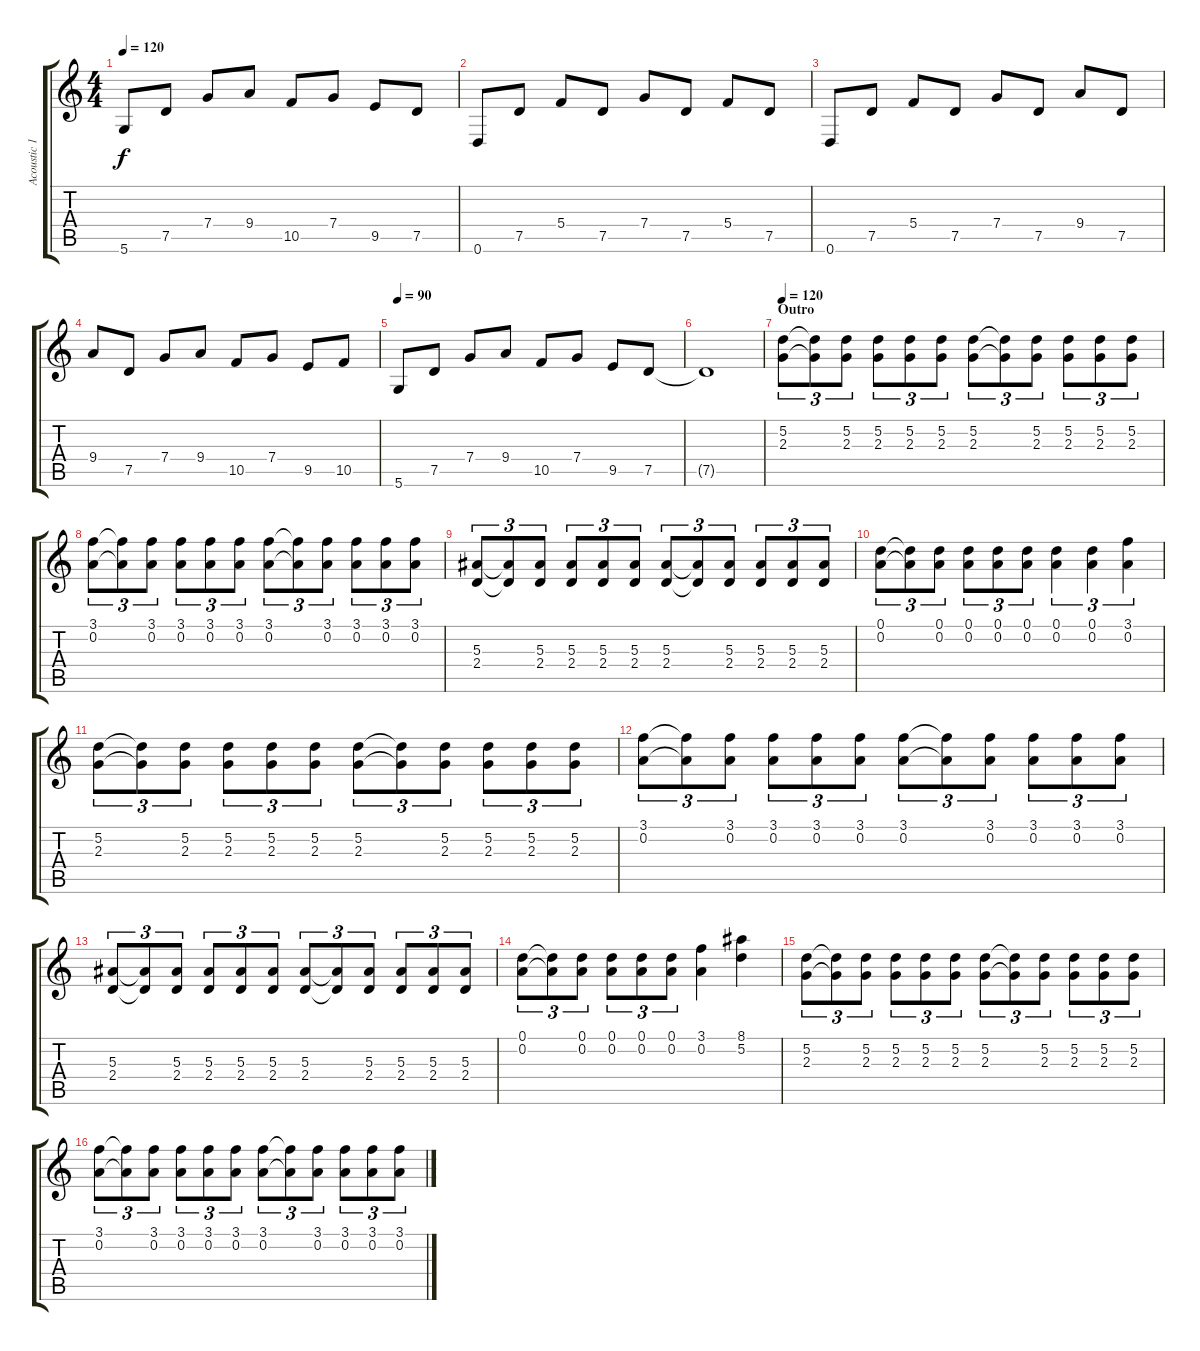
\track ("Acoustic 1" "Acoustic 1") {instrument acousticguitarsteel}
\staff {score tabs}
\tuning (D4 A3 F3 C3 G2 D2) {hide}
\ts (4 4)
\tempo 120
\clef g2
\ks c
5.6.8{dy f} 7.5.8 7.4.8 9.4.8 10.5.8 7.4.8 9.5.8 7.5.8 |
0.6.8 7.5.8 5.4.8 7.5.8 7.4.8 7.5.8 5.4.8 7.5.8 |
0.6.8 7.5.8 5.4.8 7.5.8 7.4.8 7.5.8 9.4.8 7.5.8 |
9.4.8 7.5.8 7.4.8 9.4.8 10.5.8 7.4.8 9.5.8 10.5.8 |
\tempo 90
5.6.8 7.5.8 7.4.8 9.4.8 10.5.8 7.4.8 9.5.8 7.5.8 |
7.5{t}.1 |
\section ("" "Outro")
\tempo 120
(5.2 2.3).8{tu (3 2) volume 13} (5.2{t} 2.3{t}).8{tu (3 2)} (5.2 2.3).8{tu (3 2)} (5.2 2.3).8{tu (3 2)} (5.2 2.3).8{tu (3 2)} (5.2 2.3).8{tu (3 2)} (5.2 2.3).8{tu (3 2)} (5.2{t} 2.3{t}).8{tu (3 2)} (5.2 2.3).8{tu (3 2)} (5.2 2.3).8{tu (3 2)} (5.2 2.3).8{tu (3 2)} (5.2 2.3).8{tu (3 2)} |
(3.1 0.2).8{tu (3 2)} (3.1{t} 0.2{t}).8{tu (3 2)} (3.1 0.2).8{tu (3 2)} (3.1 0.2).8{tu (3 2)} (3.1 0.2).8{tu (3 2)} (3.1 0.2).8{tu (3 2)} (3.1 0.2).8{tu (3 2)} (3.1{t} 0.2{t}).8{tu (3 2)} (3.1 0.2).8{tu (3 2)} (3.1 0.2).8{tu (3 2)} (3.1 0.2).8{tu (3 2)} (3.1 0.2).8{tu (3 2)} |
(5.3 2.4).8{tu (3 2)} (5.3{t} 2.4{t}).8{tu (3 2)} (5.3 2.4).8{tu (3 2)} (5.3 2.4).8{tu (3 2)} (5.3 2.4).8{tu (3 2)} (5.3 2.4).8{tu (3 2)} (5.3 2.4).8{tu (3 2)} (5.3{t} 2.4{t}).8{tu (3 2)} (5.3 2.4).8{tu (3 2)} (5.3 2.4).8{tu (3 2)} (5.3 2.4).8{tu (3 2)} (5.3 2.4).8{tu (3 2)} |
(0.1 0.2).8{tu (3 2)} (0.1{t} 0.2{t}).8{tu (3 2)} (0.1 0.2).8{tu (3 2)} (0.1 0.2).8{tu (3 2)} (0.1 0.2).8{tu (3 2)} (0.1 0.2).8{tu (3 2)} (0.1 0.2).4{tu (3 2)} (0.1 0.2).4{tu (3 2)} (3.1 0.2).4{tu (3 2)} |
(5.2 2.3).8{tu (3 2)} (5.2{t} 2.3{t}).8{tu (3 2)} (5.2 2.3).8{tu (3 2)} (5.2 2.3).8{tu (3 2)} (5.2 2.3).8{tu (3 2)} (5.2 2.3).8{tu (3 2)} (5.2 2.3).8{tu (3 2)} (5.2{t} 2.3{t}).8{tu (3 2)} (5.2 2.3).8{tu (3 2)} (5.2 2.3).8{tu (3 2)} (5.2 2.3).8{tu (3 2)} (5.2 2.3).8{tu (3 2)} |
(3.1 0.2).8{tu (3 2)} (3.1{t} 0.2{t}).8{tu (3 2)} (3.1 0.2).8{tu (3 2)} (3.1 0.2).8{tu (3 2)} (3.1 0.2).8{tu (3 2)} (3.1 0.2).8{tu (3 2)} (3.1 0.2).8{tu (3 2)} (3.1{t} 0.2{t}).8{tu (3 2)} (3.1 0.2).8{tu (3 2)} (3.1 0.2).8{tu (3 2)} (3.1 0.2).8{tu (3 2)} (3.1 0.2).8{tu (3 2)} |
(5.3 2.4).8{tu (3 2)} (5.3{t} 2.4{t}).8{tu (3 2)} (5.3 2.4).8{tu (3 2)} (5.3 2.4).8{tu (3 2)} (5.3 2.4).8{tu (3 2)} (5.3 2.4).8{tu (3 2)} (5.3 2.4).8{tu (3 2)} (5.3{t} 2.4{t}).8{tu (3 2)} (5.3 2.4).8{tu (3 2)} (5.3 2.4).8{tu (3 2)} (5.3 2.4).8{tu (3 2)} (5.3 2.4).8{tu (3 2)} |
(0.1 0.2).8{tu (3 2)} (0.1{t} 0.2{t}).8{tu (3 2)} (0.1 0.2).8{tu (3 2)} (0.1 0.2).8{tu (3 2)} (0.1 0.2).8{tu (3 2)} (0.1 0.2).8{tu (3 2)} (3.1 0.2).4 (8.1 5.2).4 |
(5.2 2.3).8{tu (3 2) volume 8} (5.2{t} 2.3{t}).8{tu (3 2)} (5.2 2.3).8{tu (3 2)} (5.2 2.3).8{tu (3 2)} (5.2 2.3).8{tu (3 2)} (5.2 2.3).8{tu (3 2)} (5.2 2.3).8{tu (3 2)} (5.2{t} 2.3{t}).8{tu (3 2)} (5.2 2.3).8{tu (3 2)} (5.2 2.3).8{tu (3 2)} (5.2 2.3).8{tu (3 2)} (5.2 2.3).8{tu (3 2)} |
(3.1 0.2).8{tu (3 2)} (3.1{t} 0.2{t}).8{tu (3 2)} (3.1 0.2).8{tu (3 2)} (3.1 0.2).8{tu (3 2)} (3.1 0.2).8{tu (3 2)} (3.1 0.2).8{tu (3 2)} (3.1 0.2).8{tu (3 2)} (3.1{t} 0.2{t}).8{tu (3 2)} (3.1 0.2).8{tu (3 2)} (3.1 0.2).8{tu (3 2)} (3.1 0.2).8{tu (3 2)} (3.1 0.2).8{tu (3 2)}
